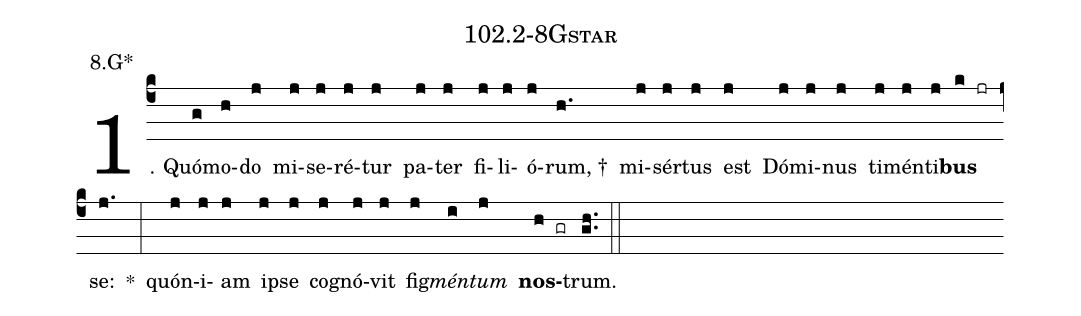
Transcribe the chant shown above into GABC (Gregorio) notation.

name: 102.2-8Gstar;
annotation: 8.G*;
%%
(c4)1. Quó(g)mo(h)do(j) mi(j)se(j)ré(j)tur(j) pa(j)ter(j) fi(j)li(j)ó(j)rum, †(h.) mi(j)sér(j)tus(j) est(j) Dó(j)mi(j)nus(j) ti(j)mén(j)ti(j)<b>bus</b>(k jr) se:(j.) *(:) quón(j)i(j)am(j) ip(j)se(j) co(j)gnó(j)vit(j) fig(j)<i>mén</i>(i)<i>tum</i>(j) <b>nos</b>(h gr)trum.(gh..) (::)
